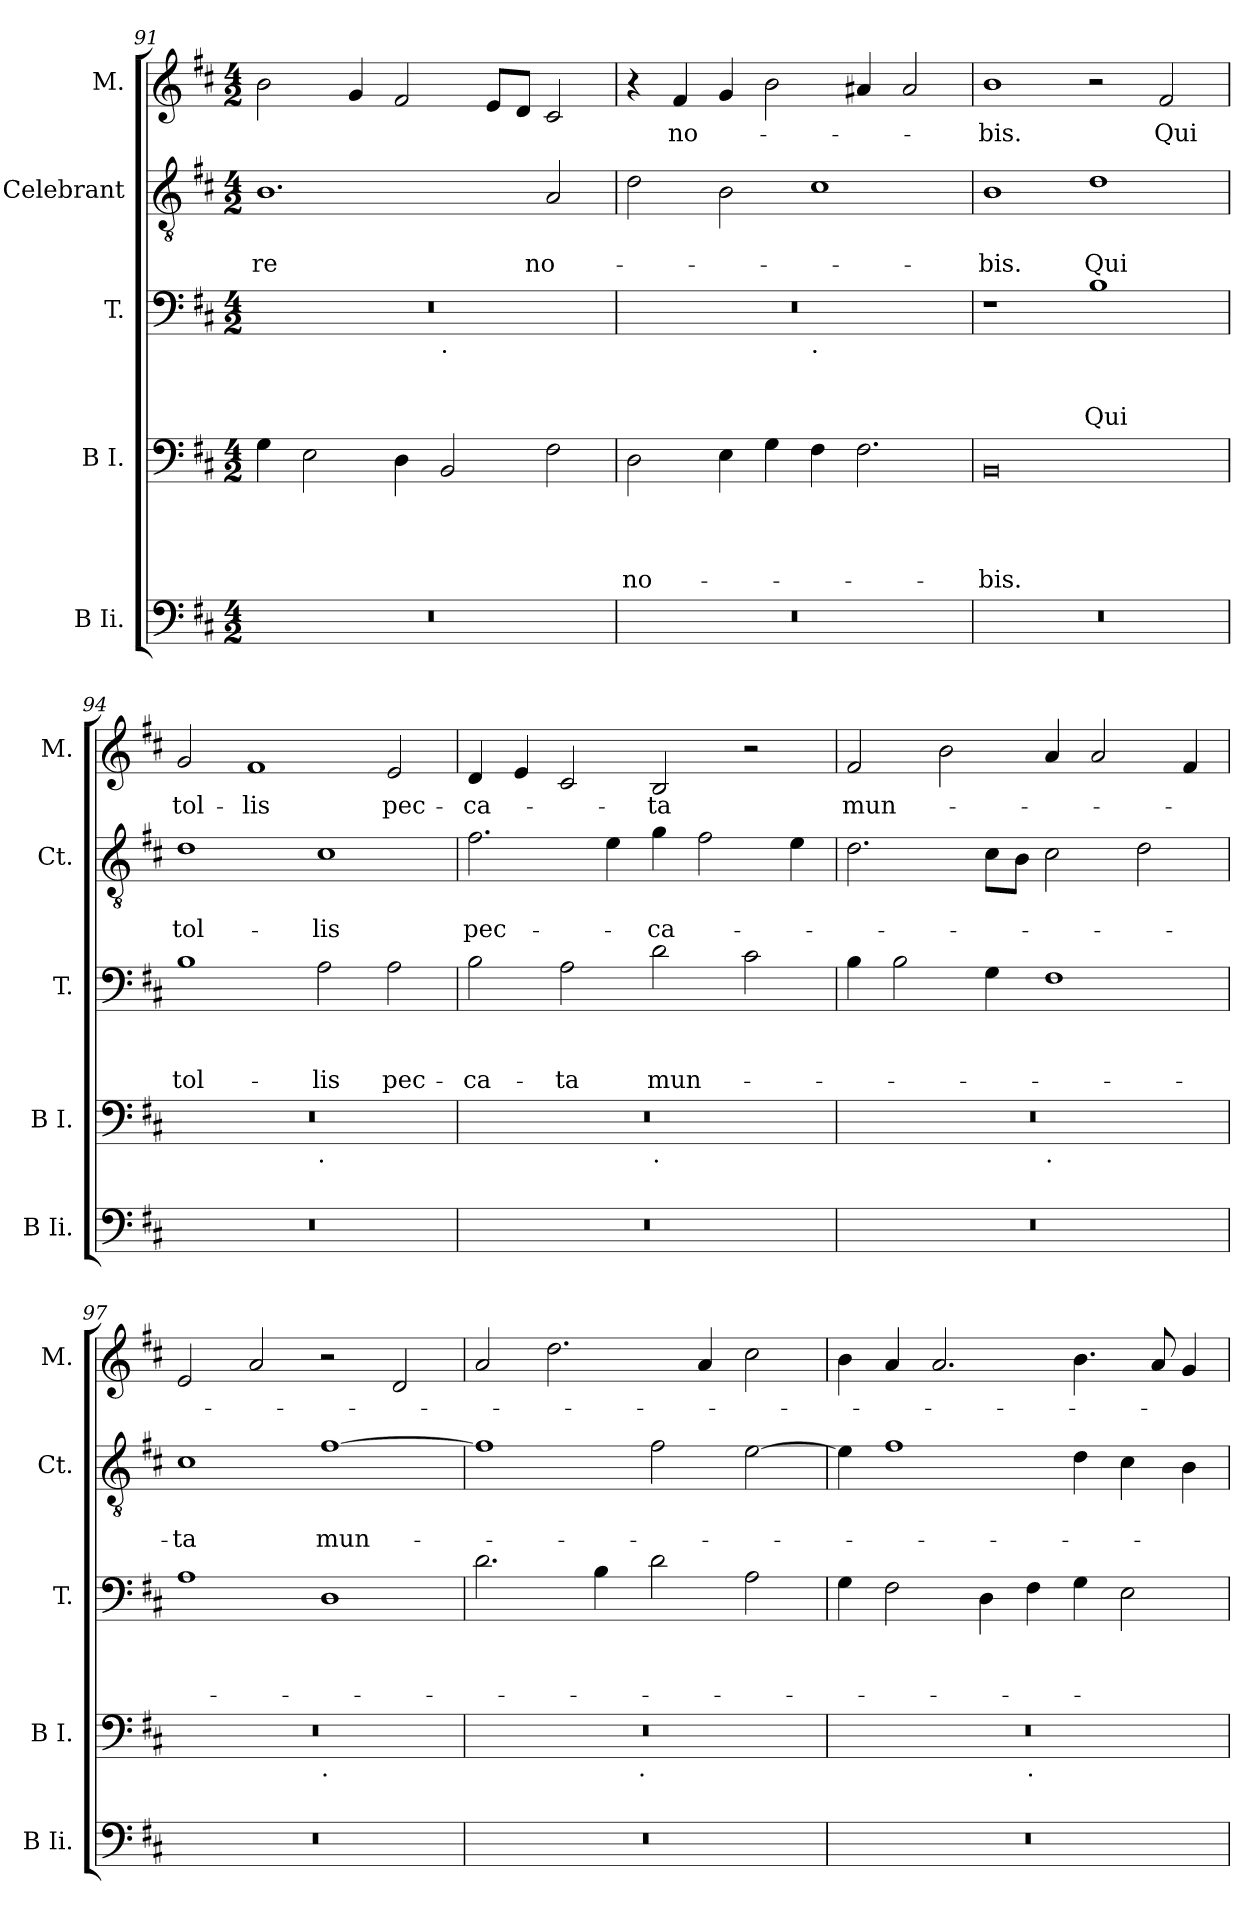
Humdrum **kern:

**kern	**kern	**text	**text	**text	**text	**kern	**text	**text	**text	**kern	**text	**text	**kern	**text
*part5	*part4	*part4	*part4	*part4	*part4	*part3	*part3	*part3	*part3	*part2	*part2	*part2	*part1	*part1
*staff5	*staff4	*staff4	*staff4	*staff4	*staff4	*staff3	*staff3	*staff3	*staff3	*staff2	*staff2	*staff2	*staff1	*staff1
*I"B Ii.	*I"B I.	*	*	*	*	*I"T.	*	*	*	*I"Celebrant	*	*	*I"M.	*
*I'B Ii.	*I'B I.	*	*	*	*	*I'T.	*	*	*	*I'Ct.	*	*	*I'M.	*
*clefF4	*clefF4	*	*	*	*	*clefF4	*	*	*	*clefGv2	*	*	*clefG2	*
*k[f#c#]	*k[f#c#]	*	*	*	*	*k[f#c#]	*	*	*	*k[f#c#]	*	*	*k[f#c#]	*
*D:	*D:	*	*	*	*	*D:	*	*	*	*D:	*	*	*D:	*
*M4/2	*M4/2	*	*	*	*	*M4/2	*	*	*	*M4/2	*	*	*M4/2	*
=91	=91	=91	=91	=91	=91	=91	=91	=91	=91	=91	=91	=91	=91	=91
!	!	!	!	!	!	!	!	!	!	!	!	!LO:LY:b	!	!
*	*	*	*	*	*	*^	*	*	*	*	*	*	*	*
0r	4G\	.	.	.	.	0r	1ryy	.	.	.	1.B	.	-re	2b\	.
.	2E\	.	.	.	.	.	.	.	.	.	.	.	.	.	.
.	.	.	.	.	.	.	.	.	.	.	.	.	.	4g/	.
.	4D\	.	.	.	.	.	.	.	.	.	.	.	.	2f#/	.
!	!	!	!	!	!	!	!LO:TX:b:t=.	!	!	!	!	!	!	!	!
.	2BB/	.	.	.	.	.	1ryy	.	.	.	.	.	.	.	.
.	.	.	.	.	.	.	.	.	.	.	.	.	.	8e/L	.
.	.	.	.	.	.	.	.	.	.	.	.	.	.	8d/J	.
!	!	!	!	!	!	!	!	!	!	!	!	!	!LO:LY:b	!	!
.	2F#\	.	.	.	.	.	.	.	.	.	2A/	.	no-	2c#/	.
=92	=92	=92	=92	=92	=92	=92	=92	=92	=92	=92	=92	=92	=92	=92	=92
!	!	!	!	!	!LO:LY:b	!	!	!	!	!	!	!	!	!	!
0r	2D\	.	.	.	no-	0r	1ryy	.	.	.	2d\	.	.	4r	.
!	!	!	!	!	!	!	!	!	!	!	!	!	!	!	!LO:LY:b
.	.	.	.	.	.	.	.	.	.	.	.	.	.	4f#/	no-
.	4E\	.	.	.	.	.	.	.	.	.	2B\	.	.	4g/	.
.	4G\	.	.	.	.	.	.	.	.	.	.	.	.	2b\	.
!	!	!	!	!	!	!	!LO:TX:b:t=.	!	!	!	!	!	!	!	!
.	4F#\	.	.	.	.	.	1ryy	.	.	.	1c#	.	.	.	.
.	2.F#\	.	.	.	.	.	.	.	.	.	.	.	.	4a#/	.
.	.	.	.	.	.	.	.	.	.	.	.	.	.	2a#/	.
=93	=93	=93	=93	=93	=93	=93	=93	=93	=93	=93	=93	=93	=93	=93	=93
!	!	!	!	!	!LO:LY:b	!	!	!	!	!	!	!	!LO:LY:b	!	!LO:LY:b
*	*	*	*	*	*	*v	*v	*	*	*	*	*	*	*	*
0r	0BB	.	.	.	-bis.	1r	.	.	.	1B	.	-bis.	1b	-bis.
!	!	!	!	!	!	!	!	!	!LO:LY:b	!	!	!LO:LY:b	!	!
.	.	.	.	.	.	1B	.	.	Qui	1d	.	Qui	2r	.
!	!	!	!	!	!	!	!	!	!	!	!	!	!	!LO:LY:b
.	.	.	.	.	.	.	.	.	.	.	.	.	2f#/	Qui
!!LO:LB:g=z
=94	=94	=94	=94	=94	=94	=94	=94	=94	=94	=94	=94	=94	=94	=94
!	!	!	!	!	!	!	!	!	!LO:LY:b	!	!	!LO:LY:b	!	!LO:LY:b
*	*^	*	*	*	*	*	*	*	*	*	*	*	*	*
0r	0r	1ryy	.	.	.	.	1B	.	.	tol-	1d	.	tol-	2g/	tol-
!	!	!	!	!	!	!	!	!	!	!	!	!	!	!	!LO:LY:b
.	.	.	.	.	.	.	.	.	.	.	.	.	.	1f#	-lis
!	!	!LO:TX:b:t=.	!	!	!	!	!	!	!	!	!	!	!	!	!
!	!	!	!	!	!	!	!	!	!	!LO:LY:b	!	!	!LO:LY:b	!	!
.	.	1ryy	.	.	.	.	2A\	.	.	-lis	1c#	.	-lis	.	.
!	!	!	!	!	!	!	!	!	!	!LO:LY:b	!	!	!	!	!LO:LY:b
.	.	.	.	.	.	.	2A\	.	.	pec-	.	.	.	2e/	pec-
=95	=95	=95	=95	=95	=95	=95	=95	=95	=95	=95	=95	=95	=95	=95	=95
!	!	!	!	!	!	!	!	!	!	!LO:LY:b	!	!	!LO:LY:b	!	!LO:LY:b
0r	0r	1ryy	.	.	.	.	2B\	.	.	-ca-	2.f#\	.	pec-	4d/	-ca-
.	.	.	.	.	.	.	.	.	.	.	.	.	.	4e/	.
!	!	!	!	!	!	!	!	!	!	!LO:LY:b	!	!	!	!	!
.	.	.	.	.	.	.	2A\	.	.	-ta	.	.	.	2c#/	.
.	.	.	.	.	.	.	.	.	.	.	4e\	.	.	.	.
!	!	!LO:TX:b:t=.	!	!	!	!	!	!	!	!	!	!	!	!	!
!	!	!	!	!	!	!	!	!	!	!LO:LY:b	!	!	!LO:LY:b	!	!LO:LY:b
.	.	1ryy	.	.	.	.	2d\	.	.	mun-	4g\	.	-ca-	2B/	-ta
.	.	.	.	.	.	.	.	.	.	.	2f#\	.	.	.	.
.	.	.	.	.	.	.	2c#\	.	.	.	.	.	.	2r	.
.	.	.	.	.	.	.	.	.	.	.	4e\	.	.	.	.
=96	=96	=96	=96	=96	=96	=96	=96	=96	=96	=96	=96	=96	=96	=96	=96
!	!	!	!	!	!	!	!	!	!	!	!	!	!	!	!LO:LY:b
0r	0r	1ryy	.	.	.	.	4B\	.	.	.	2.d\	.	.	2f#/	mun-
.	.	.	.	.	.	.	2B\	.	.	.	.	.	.	.	.
.	.	.	.	.	.	.	.	.	.	.	.	.	.	2b\	.
.	.	.	.	.	.	.	4G\	.	.	.	8c#\L	.	.	.	.
.	.	.	.	.	.	.	.	.	.	.	8B\J	.	.	.	.
!	!	!LO:TX:b:t=.	!	!	!	!	!	!	!	!	!	!	!	!	!
.	.	1ryy	.	.	.	.	1F#	.	.	.	2c#\	.	.	4a/	.
.	.	.	.	.	.	.	.	.	.	.	.	.	.	2a/	.
.	.	.	.	.	.	.	.	.	.	.	2d\	.	.	.	.
.	.	.	.	.	.	.	.	.	.	.	.	.	.	4f#/	.
=97	=97	=97	=97	=97	=97	=97	=97	=97	=97	=97	=97	=97	=97	=97	=97
!	!	!	!	!	!	!	!	!	!	!	!	!	!LO:LY:b	!	!
0r	0r	1ryy	.	.	.	.	1A	.	.	.	1c#	.	-ta	2e/	.
.	.	.	.	.	.	.	.	.	.	.	.	.	.	2a/	.
!	!	!LO:TX:b:t=.	!	!	!	!	!	!	!	!	!	!	!	!	!
!	!	!	!	!	!	!	!	!	!	!	!	!	!LO:LY:b	!	!
.	.	1ryy	.	.	.	.	1D	.	.	.	[>1f#	.	mun-	2r	.
.	.	.	.	.	.	.	.	.	.	.	.	.	.	2d/	.
=98	=98	=98	=98	=98	=98	=98	=98	=98	=98	=98	=98	=98	=98	=98	=98
0r	0r	2ryy	.	.	.	.	2.d\	.	.	.	1f#]	.	.	2a/	.
.	.	4...ryy	.	.	.	.	.	.	.	.	.	.	.	2.dd\	.
.	.	.	.	.	.	.	4B\	.	.	.	.	.	.	.	.
!	!	!LO:TX:b:t=.	!	!	!	!	!	!	!	!	!	!	!	!	!
.	.	1ryy	.	.	.	.	.	.	.	.	.	.	.	.	.
.	.	.	.	.	.	.	2d\	.	.	.	2f#\	.	.	.	.
.	.	.	.	.	.	.	.	.	.	.	.	.	.	4a/	.
.	.	.	.	.	.	.	2A\	.	.	.	[>2e\	.	.	2cc#\	.
.	.	32ryy	.	.	.	.	.	.	.	.	.	.	.	.	.
!!LO:PB:g=z
=99	=99	=99	=99	=99	=99	=99	=99	=99	=99	=99	=99	=99	=99	=99	=99
0r	0r	1ryy	.	.	.	.	4G\	.	.	.	4e\]	.	.	4b\	.
.	.	.	.	.	.	.	2F#\	.	.	.	1f#	.	.	4a/	.
.	.	.	.	.	.	.	.	.	.	.	.	.	.	2.a/	.
.	.	.	.	.	.	.	4D\	.	.	.	.	.	.	.	.
!	!	!LO:TX:b:t=.	!	!	!	!	!	!	!	!	!	!	!	!	!
.	.	1ryy	.	.	.	.	4F#\	.	.	.	.	.	.	.	.
.	.	.	.	.	.	.	4G\	.	.	.	4d\	.	.	4.b\	.
.	.	.	.	.	.	.	2E\	.	.	.	4c#\	.	.	.	.
.	.	.	.	.	.	.	.	.	.	.	.	.	.	8a/	.
.	.	.	.	.	.	.	.	.	.	.	4B\	.	.	4g/	.
*	*v	*v	*	*	*	*	*	*	*	*	*	*	*	*	*
=	=	=	=	=	=	=	=	=	=	=	=	=	=	=
*-	*-	*-	*-	*-	*-	*-	*-	*-	*-	*-	*-	*-	*-	*-
